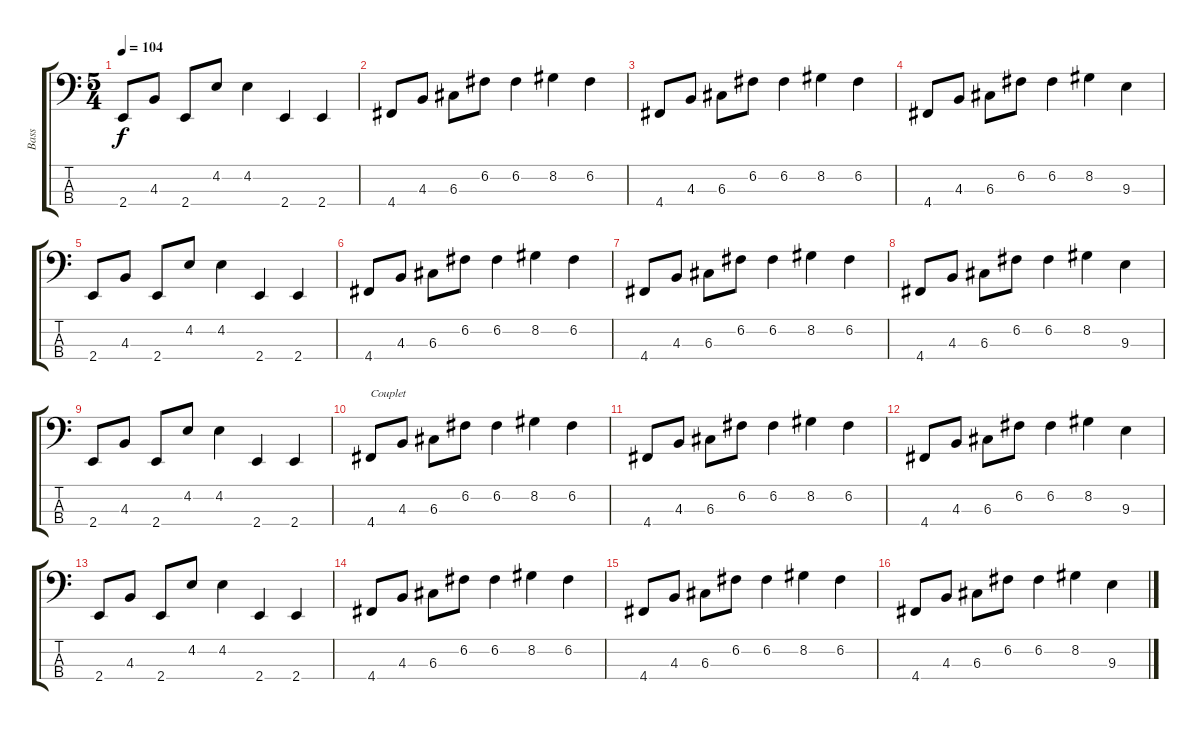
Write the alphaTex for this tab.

\track ("Bass" "Bass") {instrument electricbassfinger}
\staff {score tabs}
\tuning (F2 C2 G1 D1) {hide}
\ts (5 4)
\tempo 104
\clef f4
\ks c
2.4.8{dy f} 4.3.8 2.4.8 4.2.8 4.2.4 2.4.4 2.4.4 |
4.4.8 4.3.8 6.3.8 6.2.8 6.2.4 8.2.4 6.2.4 |
4.4.8 4.3.8 6.3.8 6.2.8 6.2.4 8.2.4 6.2.4 |
4.4.8 4.3.8 6.3.8 6.2.8 6.2.4 8.2.4 9.3.4 |
2.4.8 4.3.8 2.4.8 4.2.8 4.2.4 2.4.4 2.4.4 |
4.4.8 4.3.8 6.3.8 6.2.8 6.2.4 8.2.4 6.2.4 |
4.4.8 4.3.8 6.3.8 6.2.8 6.2.4 8.2.4 6.2.4 |
4.4.8 4.3.8 6.3.8 6.2.8 6.2.4 8.2.4 9.3.4 |
2.4.8 4.3.8 2.4.8 4.2.8 4.2.4 2.4.4 2.4.4 |
4.4.8{txt "Couplet"} 4.3.8 6.3.8 6.2.8 6.2.4 8.2.4 6.2.4 |
4.4.8 4.3.8 6.3.8 6.2.8 6.2.4 8.2.4 6.2.4 |
4.4.8 4.3.8 6.3.8 6.2.8 6.2.4 8.2.4 9.3.4 |
2.4.8 4.3.8 2.4.8 4.2.8 4.2.4 2.4.4 2.4.4 |
4.4.8 4.3.8 6.3.8 6.2.8 6.2.4 8.2.4 6.2.4 |
4.4.8 4.3.8 6.3.8 6.2.8 6.2.4 8.2.4 6.2.4 |
4.4.8 4.3.8 6.3.8 6.2.8 6.2.4 8.2.4 9.3.4
